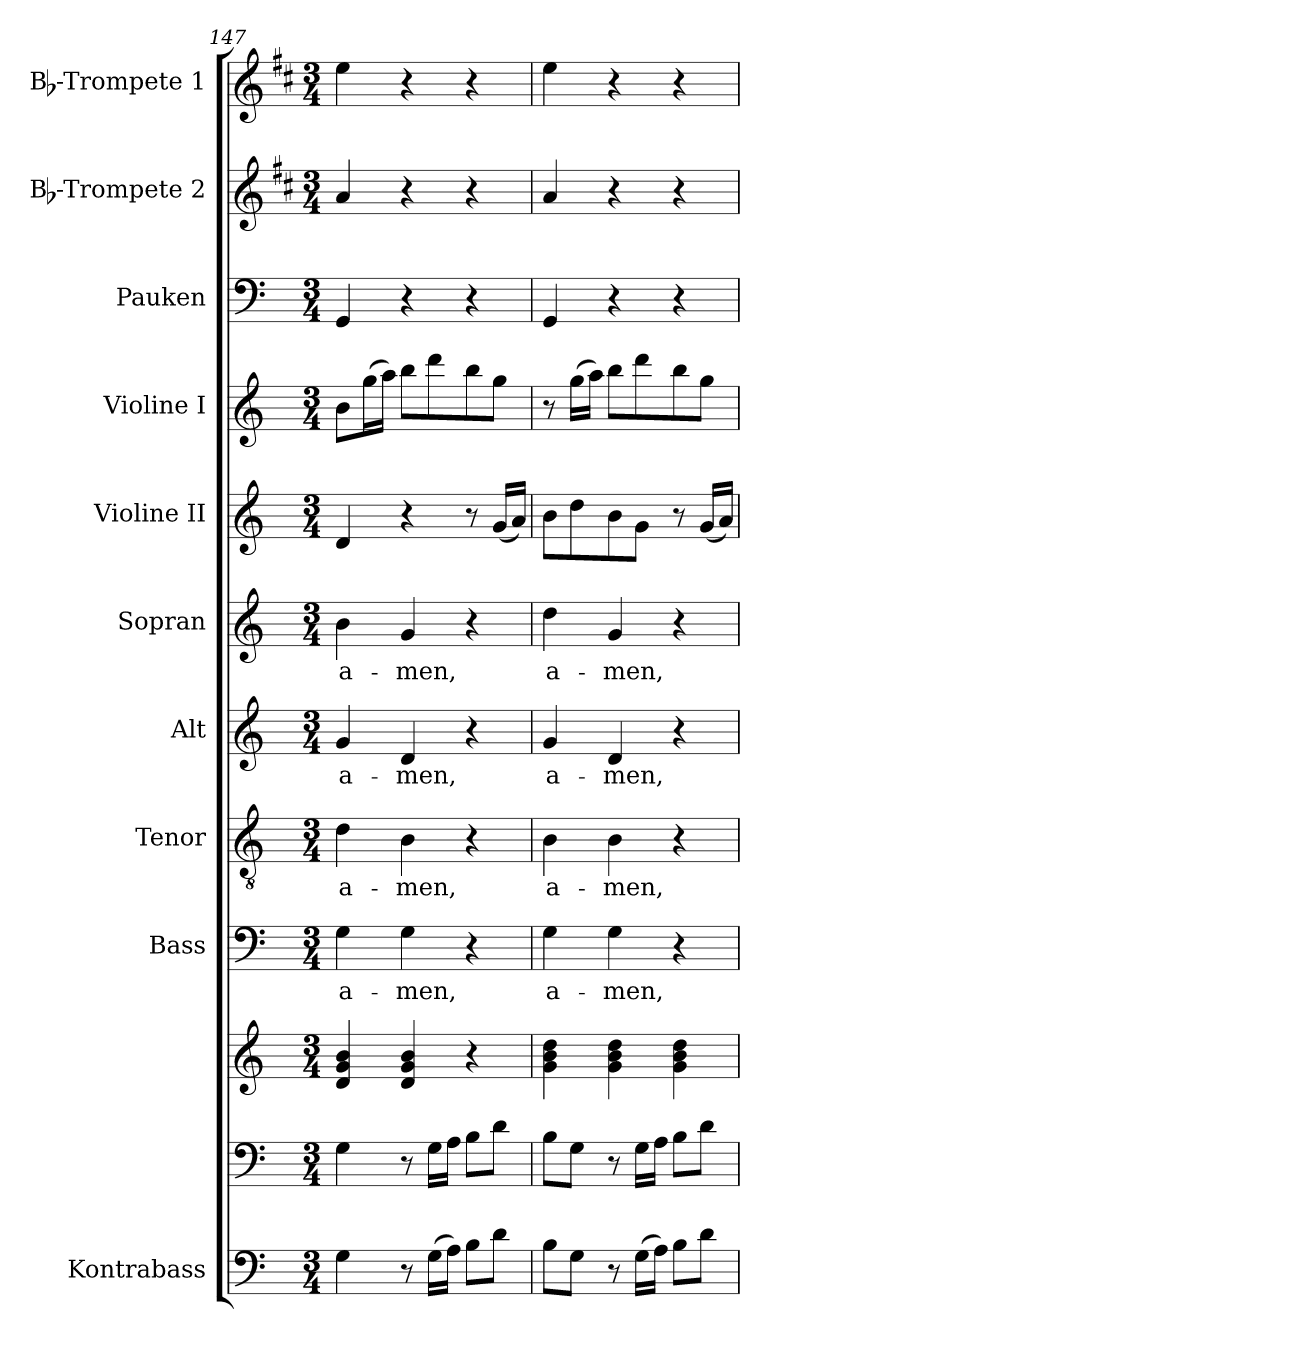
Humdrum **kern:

**kern	**kern	**kern	**kern	**text	**kern	**text	**kern	**text	**kern	**text	**kern	**kern	**kern	**kern	**kern
*part11	*part10	*part10	*part9	*part9	*part8	*part8	*part7	*part7	*part6	*part6	*part5	*part4	*part3	*part2	*part1
*staff12	*staff11	*staff10	*staff9	*staff9	*staff8	*staff8	*staff7	*staff7	*staff6	*staff6	*staff5	*staff4	*staff3	*staff2	*staff1
*I"Kontrabass	*	*	*I"Bass	*	*I"Tenor	*	*I"Alt	*	*I"Sopran	*	*I"Violine II	*I"Violine I	*I"Pauken	*I"Bb-Trompete 2	*I"Bb-Trompete 1
*I'Kb.	*	*	*I'B.	*	*I'T.	*	*I'A.	*	*I'S.	*	*I'Vl. II	*I'Vl. I	*I'Pk.	*I'Bb Trp. 2	*I'Bb Trp. 1
*clefF4	*clefF4	*clefG2	*clefF4	*	*clefGv2	*	*clefG2	*	*clefG2	*	*clefG2	*clefG2	*clefF4	*clefG2	*clefG2
*ITrd7c12	*	*	*	*	*	*	*	*	*	*	*	*	*	*ITrd1c2	*ITrd1c2
*k[]	*k[]	*k[]	*k[]	*	*k[]	*	*k[]	*	*k[]	*	*k[]	*k[]	*k[]	*k[]	*k[]
*C:	*C:	*C:	*C:	*	*C:	*	*C:	*	*C:	*	*C:	*C:	*C:	*C:	*C:
*M3/4	*M3/4	*M3/4	*M3/4	*	*M3/4	*	*M3/4	*	*M3/4	*	*M3/4	*M3/4	*M3/4	*M3/4	*M3/4
=147	=147	=147	=147	=147	=147	=147	=147	=147	=147	=147	=147	=147	=147	=147	=147
!	!	!	!	!LO:LY:b	!	!LO:LY:b	!	!LO:LY:b	!	!LO:LY:b	!	!	!	!	!
4GG\	4G\	4d/ 4g/ 4b/	4G\	a-	4d\	a-	4g/	a-	4b\	a-	4d/	8b\L	4GG/	4g/	4dd\
.	.	.	.	.	.	.	.	.	.	.	.	(>16gg\L	.	.	.
.	.	.	.	.	.	.	.	.	.	.	.	16aa\JJ)	.	.	.
!	!	!	!	!LO:LY:b	!	!LO:LY:b	!	!LO:LY:b	!	!LO:LY:b	!	!	!	!	!
8r	8r	4d/ 4g/ 4b/	4G\	-men,	4B\	-men,	4d/	-men,	4g/	-men,	4r	8bb\L	4r	4r	4r
(>16GG\LL	16G\LL	.	.	.	.	.	.	.	.	.	.	8ddd\	.	.	.
16AA\JJ)	16A\JJ	.	.	.	.	.	.	.	.	.	.	.	.	.	.
8BB\L	8B\L	4r	4r	.	4r	.	4r	.	4r	.	8r	8bb\	4r	4r	4r
8D\J	8d\J	.	.	.	.	.	.	.	.	.	(<16g/LL	8gg\J	.	.	.
.	.	.	.	.	.	.	.	.	.	.	16a/JJ)	.	.	.	.
=148	=148	=148	=148	=148	=148	=148	=148	=148	=148	=148	=148	=148	=148	=148	=148
!	!	!	!	!LO:LY:b	!	!LO:LY:b	!	!LO:LY:b	!	!LO:LY:b	!	!	!	!	!
8BB\L	8B\L	4g\ 4b\ 4dd\	4G\	a-	4B\	a-	4g/	a-	4dd\	a-	8b\L	8r	4GG/	4g/	4dd\
8GG\J	8G\J	.	.	.	.	.	.	.	.	.	8dd\	(>16gg\LL	.	.	.
.	.	.	.	.	.	.	.	.	.	.	.	16aa\JJ)	.	.	.
!	!	!	!	!LO:LY:b	!	!LO:LY:b	!	!LO:LY:b	!	!LO:LY:b	!	!	!	!	!
8r	8r	4g\ 4b\ 4dd\	4G\	-men,	4B\	-men,	4d/	-men,	4g/	-men,	8b\	8bb\L	4r	4r	4r
(>16GG\LL	16G\LL	.	.	.	.	.	.	.	.	.	8g\J	8ddd\	.	.	.
16AA\JJ)	16A\JJ	.	.	.	.	.	.	.	.	.	.	.	.	.	.
8BB\L	8B\L	4g\ 4b\ 4dd\	4r	.	4r	.	4r	.	4r	.	8r	8bb\	4r	4r	4r
8D\J	8d\J	.	.	.	.	.	.	.	.	.	(<16g/LL	8gg\J	.	.	.
.	.	.	.	.	.	.	.	.	.	.	16a/JJ)	.	.	.	.
=	=	=	=	=	=	=	=	=	=	=	=	=	=	=	=
*-	*-	*-	*-	*-	*-	*-	*-	*-	*-	*-	*-	*-	*-	*-	*-
